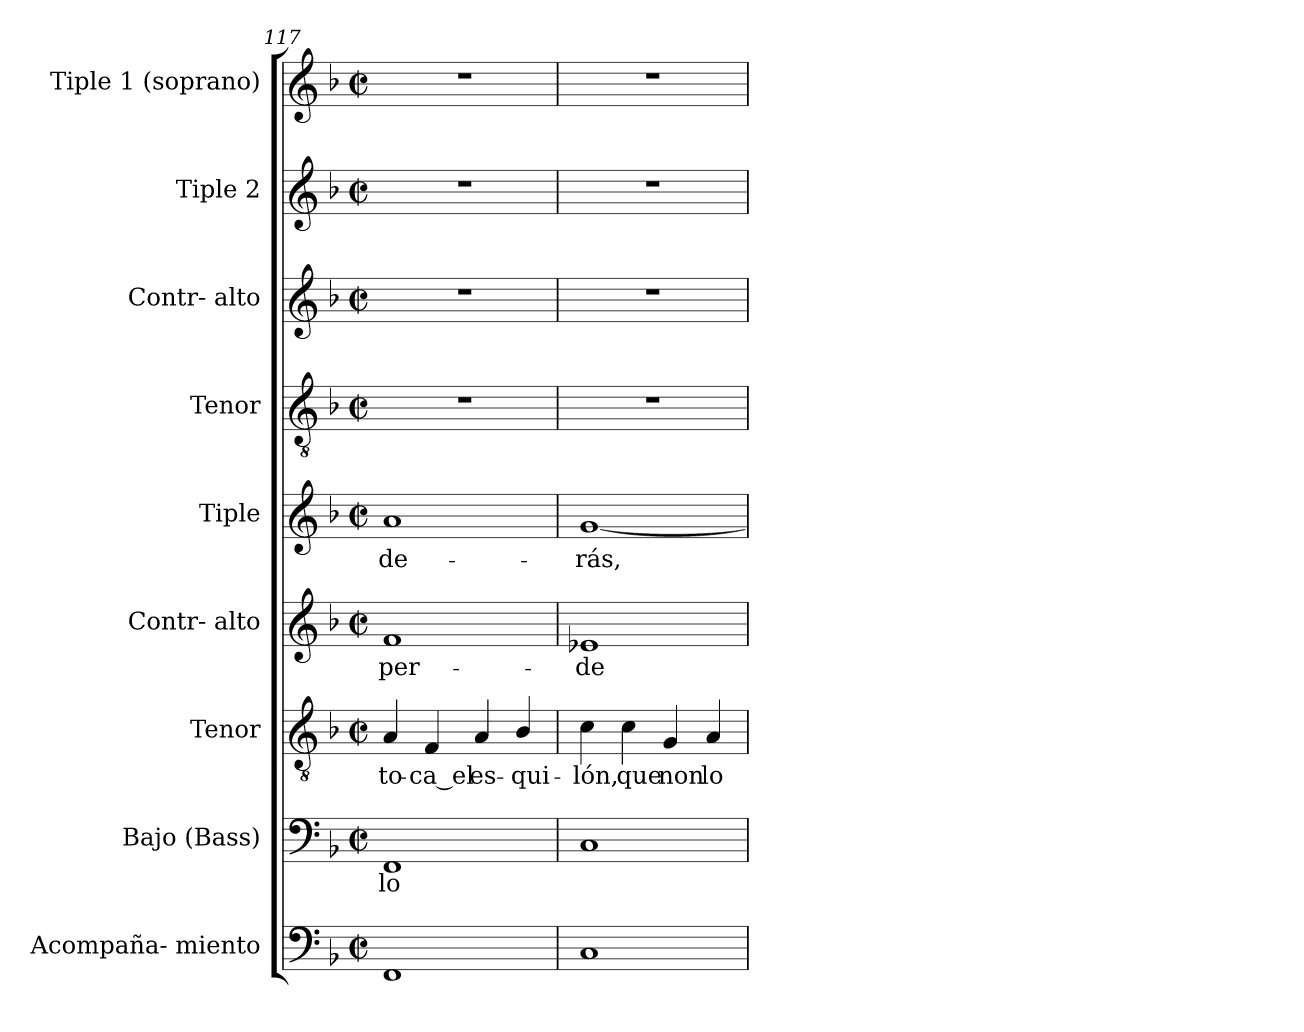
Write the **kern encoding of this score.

**kern	**kern	**text	**kern	**text	**kern	**text	**kern	**text	**kern	**kern	**kern	**kern
*part9	*part8	*part8	*part7	*part7	*part6	*part6	*part5	*part5	*part4	*part3	*part2	*part1
*staff9	*staff8	*staff8	*staff7	*staff7	*staff6	*staff6	*staff5	*staff5	*staff4	*staff3	*staff2	*staff1
*I"Acompaña- miento	*I"Bajo (Bass)	*	*I"Tenor	*	*I"Contr- alto	*	*I"Tiple	*	*I"Tenor	*I"Contr- alto	*I"Tiple 2	*I"Tiple 1 (soprano)
*	*I'B.	*	*I'T.	*	*I'A.	*	*	*	*I'T.	*I'A.	*	*I'S.
!!LO:LB:g=z
*clefF4	*clefF4	*	*clefGv2	*	*clefG2	*	*clefG2	*	*clefGv2	*clefG2	*clefG2	*clefG2
*	*	*	*ITrd7c12	*	*	*	*	*	*ITrd7c12	*	*	*
*k[b-]	*k[b-]	*	*k[b-]	*	*k[b-]	*	*k[b-]	*	*k[b-]	*k[b-]	*k[b-]	*k[b-]
*F:	*F:	*	*F:	*	*F:	*	*F:	*	*F:	*F:	*F:	*F:
*M2/2	*M2/2	*	*M2/2	*	*M2/2	*	*M2/2	*	*M2/2	*M2/2	*M2/2	*M2/2
*met(c|)	*met(c|)	*	*met(c|)	*	*met(c|)	*	*met(c|)	*	*met(c|)	*met(c|)	*met(c|)	*met(c|)
=117	=117	=117	=117	=117	=117	=117	=117	=117	=117	=117	=117	=117
!	!	!LO:LY:b:color=#000000	!	!	!	!	!	!	!	!	!	!
!	!	!	!	!LO:LY:b:color=#000000	!	!	!	!	!	!	!	!
!	!	!	!	!	!	!LO:LY:b:color=#000000	!	!	!	!	!	!
!	!	!	!	!	!	!	!	!LO:LY:b:color=#000000	!	!	!	!
1FFi	1FFi	lo	4AAi/	to-	1fi	per-	1ai	-de-	1r	1r	1r	1r
!	!	!	!	!LO:LY:b:color=#000000	!	!	!	!	!	!	!	!
.	.	.	4FFi/	-ca_el	.	.	.	.	.	.	.	.
!	!	!	!	!LO:LY:b:color=#000000	!	!	!	!	!	!	!	!
.	.	.	4AAi/	es-	.	.	.	.	.	.	.	.
!	!	!	!	!LO:LY:b:color=#000000	!	!	!	!	!	!	!	!
.	.	.	4BB-i/	-qui-	.	.	.	.	.	.	.	.
=118	=118	=118	=118	=118	=118	=118	=118	=118	=118	=118	=118	=118
!	!	!	!	!LO:LY:b:color=#000000	!	!	!	!	!	!	!	!
!	!	!	!	!	!	!LO:LY:b:color=#000000	!	!	!	!	!	!
!	!	!	!	!	!	!	!	!LO:LY:b:color=#000000	!	!	!	!
1Ci	1Ci	.	4Ci\	-lón,	1e-Xi	-de-	[1gi	-rás,	1r	1r	1r	1r
!	!	!	!	!LO:LY:b:color=#000000	!	!	!	!	!	!	!	!
.	.	.	4Ci\	que	.	.	.	.	.	.	.	.
!	!	!	!	!LO:LY:b:color=#000000	!	!	!	!	!	!	!	!
.	.	.	4GGi/	non	.	.	.	.	.	.	.	.
!	!	!	!	!LO:LY:b:color=#000000	!	!	!	!	!	!	!	!
.	.	.	4AAi/	lo	.	.	.	.	.	.	.	.
=	=	=	=	=	=	=	=	=	=	=	=	=
*-	*-	*-	*-	*-	*-	*-	*-	*-	*-	*-	*-	*-
